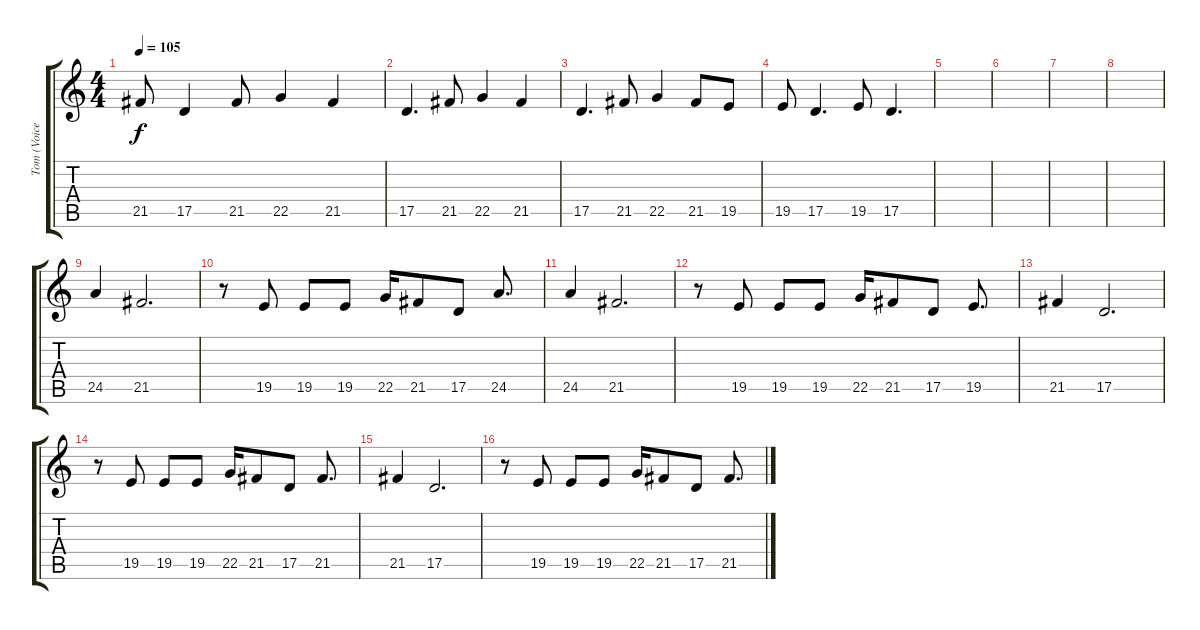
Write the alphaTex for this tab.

\track ("Tom (Voice)" "Tom (Voice") {instrument tenorsax}
\staff {score tabs}
\tuning (E4 B3 G3 D3 A2 E2) {hide}
\ts (4 4)
\tempo 105
\clef g2
\ks c
21.5.8{dy f} 17.5.4 21.5.8 22.5.4 21.5.4 |
17.5.4{d} 21.5.8 22.5.4 21.5.4 |
17.5.4{d} 21.5.8 22.5.4 21.5.8 19.5.8 |
19.5.8 17.5.4{d} 19.5.8 17.5.4{d} |
|
|
|
|
24.5.4 21.5.2{d} |
r.8 19.5.8 19.5.8 19.5.8 22.5.16 21.5.8 17.5.8 24.5.8{d} |
24.5.4 21.5.2{d} |
r.8 19.5.8 19.5.8 19.5.8 22.5.16 21.5.8 17.5.8 19.5.8{d} |
21.5.4 17.5.2{d} |
r.8 19.5.8 19.5.8 19.5.8 22.5.16 21.5.8 17.5.8 21.5.8{d} |
21.5.4 17.5.2{d} |
r.8 19.5.8 19.5.8 19.5.8 22.5.16 21.5.8 17.5.8 21.5.8{d}
